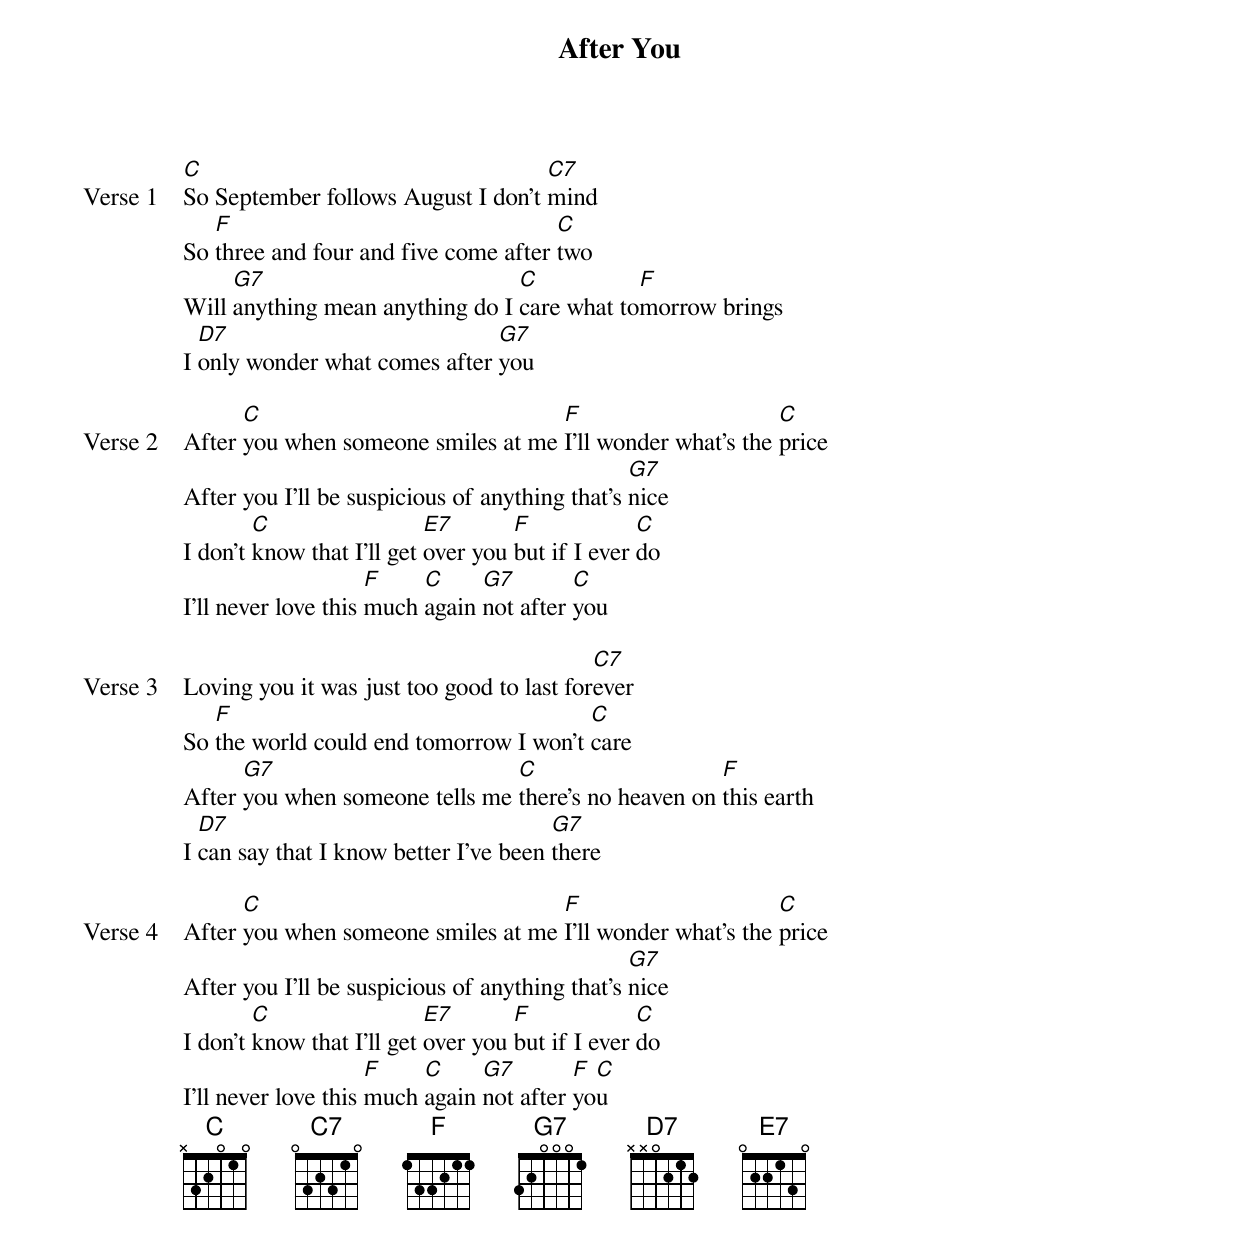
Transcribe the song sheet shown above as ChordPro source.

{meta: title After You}
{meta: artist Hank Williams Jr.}
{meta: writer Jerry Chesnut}

{start_of_verse: Verse 1}
[C]So September follows August I don't [C7]mind
So [F]three and four and five come after [C]two
Will [G7]anything mean anything do I [C]care what to[F]morrow brings
I [D7]only wonder what comes after [G7]you
{end_of_verse}

{start_of_verse: Verse 2}
After [C]you when someone smiles at me [F]I'll wonder what's the [C]price
After you I'll be suspicious of anything that's [G7]nice
I don't [C]know that I'll get [E7]over you [F]but if I ever [C]do
I'll never love this [F]much [C]again [G7]not after [C]you
{end_of_verse}

{start_of_verse: Verse 3}
Loving you it was just too good to last for[C7]ever
So [F]the world could end tomorrow I won't [C]care
After [G7]you when someone tells me [C]there's no heaven on [F]this earth
I [D7]can say that I know better I've been [G7]there
{end_of_verse}

{start_of_verse: Verse 4}
After [C]you when someone smiles at me [F]I'll wonder what's the [C]price
After you I'll be suspicious of anything that's [G7]nice
I don't [C]know that I'll get [E7]over you [F]but if I ever [C]do
I'll never love this [F]much [C]again [G7]not after [F]yo[C]u
{end_of_verse}
